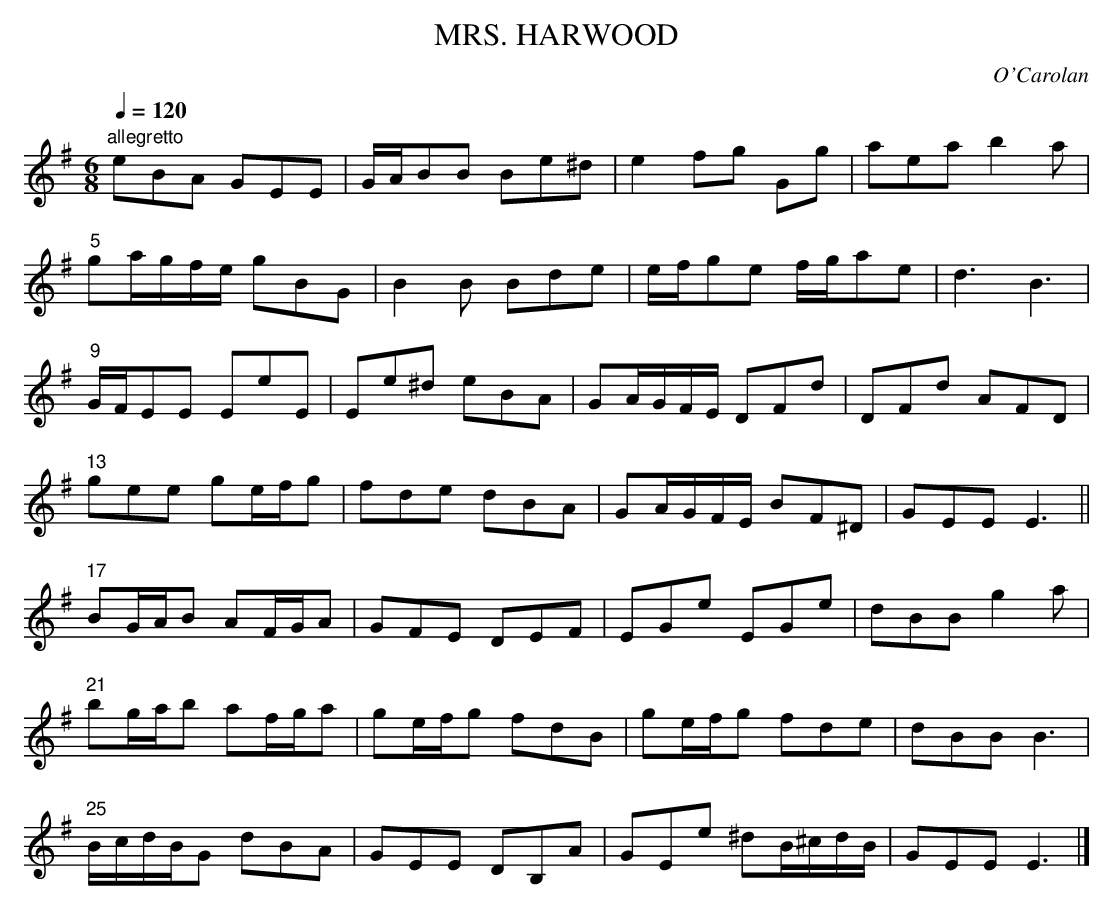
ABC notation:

X:1
T:MRS. HARWOOD
C:O'Carolan
Q:1/4=120
M:6/8
L:1/8
K:Em
"allegretto"
eBA GEE|G/A/BB Be^d|e2fg Gg|aea b2a|
"5"ga/g/f/e/ gBG|B2B Bde|e/f/ge f/g/ae| d3B3|
"9"G/F/EE EeE|Ee^d eBA|GA/G/F/E/ DFd|DFd AFD|
"13"gee ge/f/g|fde dBA|GA/G/F/E/ BF^D|GEE E3||
"17"BG/A/B AF/G/A| GFE DEF|EGe EGe|dBB g2a|
"21"bg/a/b af/g/a|ge/f/g fdB|ge/f/g fde| dBB B3|
"25"B/c/d/B/G dBA|GEE DB,A|GEe ^dB/^c/d/B/| GEE E3|]
